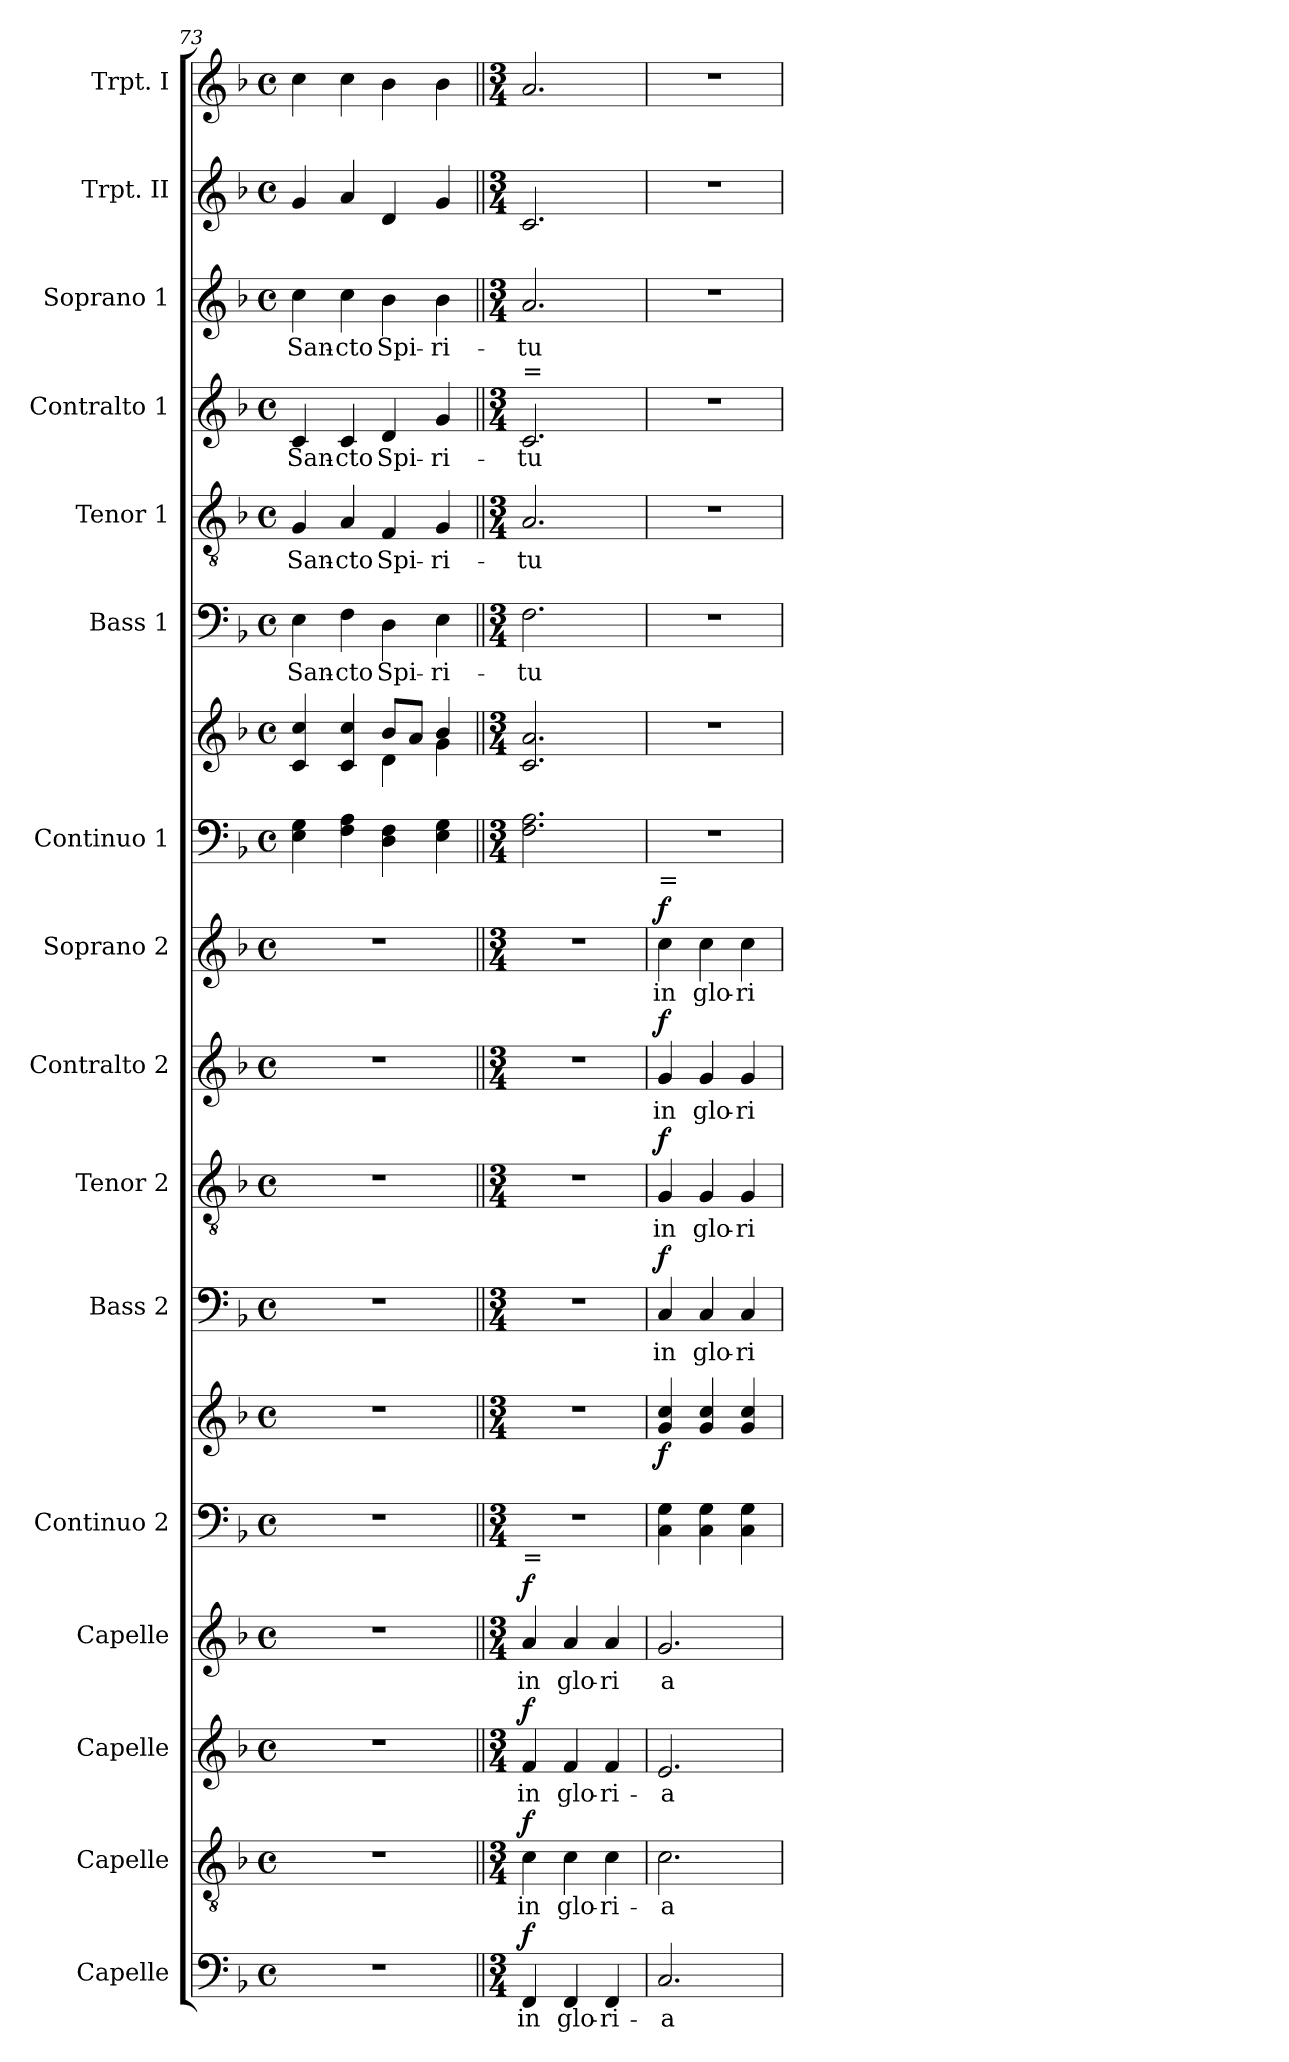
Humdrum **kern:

**kern	**text	**dynam	**kern	**text	**dynam	**kern	**text	**dynam	**kern	**text	**dynam	**kern	**kern	**dynam	**kern	**text	**dynam	**kern	**text	**dynam	**kern	**text	**dynam	**kern	**text	**dynam	**kern	**kern	**kern	**text	**kern	**text	**kern	**text	**kern	**text	**kern	**kern
*part16	*part16	*part16	*part15	*part15	*part15	*part14	*part14	*part14	*part13	*part13	*part13	*part12	*part12	*part12	*part11	*part11	*part11	*part10	*part10	*part10	*part9	*part9	*part9	*part8	*part8	*part8	*part7	*part7	*part6	*part6	*part5	*part5	*part4	*part4	*part3	*part3	*part2	*part1
*staff18	*staff18	*staff18	*staff17	*staff17	*staff17	*staff16	*staff16	*staff16	*staff15	*staff15	*staff15	*staff14	*staff13	*staff13/14	*staff12	*staff12	*staff12	*staff11	*staff11	*staff11	*staff10	*staff10	*staff10	*staff9	*staff9	*staff9	*staff8	*staff7	*staff6	*staff6	*staff5	*staff5	*staff4	*staff4	*staff3	*staff3	*staff2	*staff1
*I"Capelle	*	*	*I"Capelle	*	*	*I"Capelle	*	*	*I"Capelle	*	*	*I"Continuo 2	*	*	*I"Bass 2	*	*	*I"Tenor 2	*	*	*I"Contralto 2	*	*	*I"Soprano 2	*	*	*I"Continuo 1	*	*I"Bass 1	*	*I"Tenor 1	*	*I"Contralto 1	*	*I"Soprano 1	*	*I"Trpt. II	*I"Trpt. I
*	*	*	*I'Capelle	*	*	*I'Capelle	*	*	*I'Capelle	*	*	*I'Cont. 2	*	*	*I'B 3	*	*	*I'T 2	*	*	*I'CA 2	*	*	*I'Sop.2	*	*	*	*	*I'B 1	*	*I'T 1	*	*I'CAlt. 1	*	*I'Sop. 1	*	*I'Trpt. II	*I'Trpt. I
*clefF4	*	*	*clefGv2	*	*	*clefG2	*	*	*clefG2	*	*	*clefF4	*clefG2	*	*clefF4	*	*	*clefGv2	*	*	*clefG2	*	*	*clefG2	*	*	*clefF4	*clefG2	*clefF4	*	*clefGv2	*	*clefG2	*	*clefG2	*	*clefG2	*clefG2
*k[b-]	*	*	*k[b-]	*	*	*k[b-]	*	*	*k[b-]	*	*	*k[b-]	*k[b-]	*	*k[b-]	*	*	*k[b-]	*	*	*k[b-]	*	*	*k[b-]	*	*	*k[b-]	*k[b-]	*k[b-]	*	*k[b-]	*	*k[b-]	*	*k[b-]	*	*k[b-]	*k[b-]
*F:	*	*	*F:	*	*	*F:	*	*	*F:	*	*	*F:	*F:	*	*F:	*	*	*F:	*	*	*F:	*	*	*F:	*	*	*F:	*F:	*F:	*	*F:	*	*F:	*	*F:	*	*F:	*F:
*M4/4	*	*	*M4/4	*	*	*M4/4	*	*	*M4/4	*	*	*M4/4	*M4/4	*	*M4/4	*	*	*M4/4	*	*	*M4/4	*	*	*M4/4	*	*	*M4/4	*M4/4	*M4/4	*	*M4/4	*	*M4/4	*	*M4/4	*	*M4/4	*M4/4
*met(c)	*	*	*met(c)	*	*	*met(c)	*	*	*met(c)	*	*	*met(c)	*met(c)	*	*met(c)	*	*	*met(c)	*	*	*met(c)	*	*	*met(c)	*	*	*met(c)	*met(c)	*met(c)	*	*met(c)	*	*met(c)	*	*met(c)	*	*met(c)	*met(c)
=73	=73	=73	=73	=73	=73	=73	=73	=73	=73	=73	=73	=73	=73	=73	=73	=73	=73	=73	=73	=73	=73	=73	=73	=73	=73	=73	=73	=73	=73	=73	=73	=73	=73	=73	=73	=73	=73	=73
*	*	*	*	*	*	*	*	*	*	*	*	*	*	*	*	*	*	*	*	*	*	*	*	*	*	*	*	*^	*	*	*	*	*	*	*	*	*	*
1r	.	.	1r	.	.	1r	.	.	1r	.	.	1r	1r	.	1r	.	.	1r	.	.	1r	.	.	1r	.	.	4E\ 4G\	4c/ 4cc/	2ryy	4E\	San-	4G/	San-	4c/	San-	4cc\	San-	4g/	4cc\
.	.	.	.	.	.	.	.	.	.	.	.	.	.	.	.	.	.	.	.	.	.	.	.	.	.	.	4F\ 4A\	4c/ 4cc/	.	4F\	-cto	4A/	-cto	4c/	-cto	4cc\	-cto	4a/	4cc\
.	.	.	.	.	.	.	.	.	.	.	.	.	.	.	.	.	.	.	.	.	.	.	.	.	.	.	4D\ 4F\	8b-/L	4d\	4D\	Spi-	4F/	Spi-	4d/	Spi-	4b-\	Spi-	4d/	4b-\
.	.	.	.	.	.	.	.	.	.	.	.	.	.	.	.	.	.	.	.	.	.	.	.	.	.	.	.	8a/J	.	.	.	.	.	.	.	.	.	.	.
.	.	.	.	.	.	.	.	.	.	.	.	.	.	.	.	.	.	.	.	.	.	.	.	.	.	.	4E\ 4G\	4b-/	4g\	4E\	-ri-	4G/	-ri-	4g/	-ri-	4b-\	-ri-	4g/	4b-\
*	*	*	*	*	*	*	*	*	*	*	*	*	*	*	*	*	*	*	*	*	*	*	*	*	*	*	*	*v	*v	*	*	*	*	*	*	*	*	*	*
=74||	=74||	=74||	=74||	=74||	=74||	=74||	=74||	=74||	=74||	=74||	=74||	=74||	=74||	=74||	=74||	=74||	=74||	=74||	=74||	=74||	=74||	=74||	=74||	=74||	=74||	=74||	=74||	=74||	=74||	=74||	=74||	=74||	=74||	=74||	=74||	=74||	=74||	=74||
*M3/4	*	*	*M3/4	*	*	*M3/4	*	*	*M3/4	*	*	*M3/4	*M3/4	*	*M3/4	*	*	*M3/4	*	*	*M3/4	*	*	*M3/4	*	*	*M3/4	*M3/4	*M3/4	*	*M3/4	*	*M3/4	*	*M3/4	*	*M3/4	*M3/4
*	*	*	*	*	*	*	*	*	*	*	*	*	*	*	*	*	*	*	*	*	*	*	*	*	*	*	*	*^	*	*	*	*	*	*	*	*	*	*
!	!	!	!	!	!	!	!	!	!	!	!	!	!	!	!	!	!	!	!	!	!	!	!	!	!	!	!	!	!	!	!	!	!	!LO:TX:a:t==	!	!	!	!	!
!	!	!	!	!	!	!	!	!	!LO:TX:a:t==	!	!	!	!	!	!	!	!	!	!	!	!	!	!	!	!	!	!	!	!	!	!	!	!	!	!	!	!	!	!
!	!	!LO:DY:a	!	!	!LO:DY:a	!	!	!LO:DY:a	!	!	!LO:DY:a	!	!	!	!	!	!	!	!	!	!	!	!	!	!	!	!	!	!	!	!	!	!	!	!	!	!	!	!
*	*	*	*	*	*	*	*	*	*	*	*	*	*	*	*	*	*	*	*	*	*	*	*	*	*	*	*	*v	*v	*	*	*	*	*	*	*	*	*	*
4FF/	in	f	4c\	in	f	4f/	in	f	4a/	in	f	2.r	2.r	.	2.r	.	.	2.r	.	.	2.r	.	.	2.r	.	.	2.F\ 2.A\	2.c/ 2.a/	2.F\	-tu	2.A/	-tu	2.c/	-tu	2.a/	-tu	2.c/	2.a/
4FF/	glo-	.	4c\	glo-	.	4f/	glo-	.	4a/	glo-	.	.	.	.	.	.	.	.	.	.	.	.	.	.	.	.	.	.	.	.	.	.	.	.	.	.	.	.
4FF/	-ri-	.	4c\	-ri-	.	4f/	-ri-	.	4a/	-ri	.	.	.	.	.	.	.	.	.	.	.	.	.	.	.	.	.	.	.	.	.	.	.	.	.	.	.	.
=75	=75	=75	=75	=75	=75	=75	=75	=75	=75	=75	=75	=75	=75	=75	=75	=75	=75	=75	=75	=75	=75	=75	=75	=75	=75	=75	=75	=75	=75	=75	=75	=75	=75	=75	=75	=75	=75	=75
!	!	!	!	!	!	!	!	!	!	!	!	!	!	!	!	!	!	!	!	!	!	!	!	!LO:TX:a:t==	!	!	!	!	!	!	!	!	!	!	!	!	!	!
!	!	!	!	!	!	!	!	!	!	!	!	!	!	!LO:DY:b	!	!	!LO:DY:a	!	!	!LO:DY:a	!	!	!LO:DY:a	!	!	!LO:DY:a	!	!	!	!	!	!	!	!	!	!	!	!
2.C/	-a	.	2.c\	-a	.	2.e/	-a	.	2.g/	a	.	4C\ 4G\	4g/ 4cc/	f	4C/	in	f	4G/	in	f	4g/	in	f	4cc\	in	f	2.r	2.r	2.r	.	2.r	.	2.r	.	2.r	.	2.r	2.r
.	.	.	.	.	.	.	.	.	.	.	.	4C\ 4G\	4g/ 4cc/	.	4C/	glo-	.	4G/	glo-	.	4g/	glo-	.	4cc\	glo-	.	.	.	.	.	.	.	.	.	.	.	.	.
.	.	.	.	.	.	.	.	.	.	.	.	4C\ 4G\	4g/ 4cc/	.	4C/	-ri-	.	4G/	-ri-	.	4g/	-ri-	.	4cc\	-ri-	.	.	.	.	.	.	.	.	.	.	.	.	.
=	=	=	=	=	=	=	=	=	=	=	=	=	=	=	=	=	=	=	=	=	=	=	=	=	=	=	=	=	=	=	=	=	=	=	=	=	=	=
*-	*-	*-	*-	*-	*-	*-	*-	*-	*-	*-	*-	*-	*-	*-	*-	*-	*-	*-	*-	*-	*-	*-	*-	*-	*-	*-	*-	*-	*-	*-	*-	*-	*-	*-	*-	*-	*-	*-
